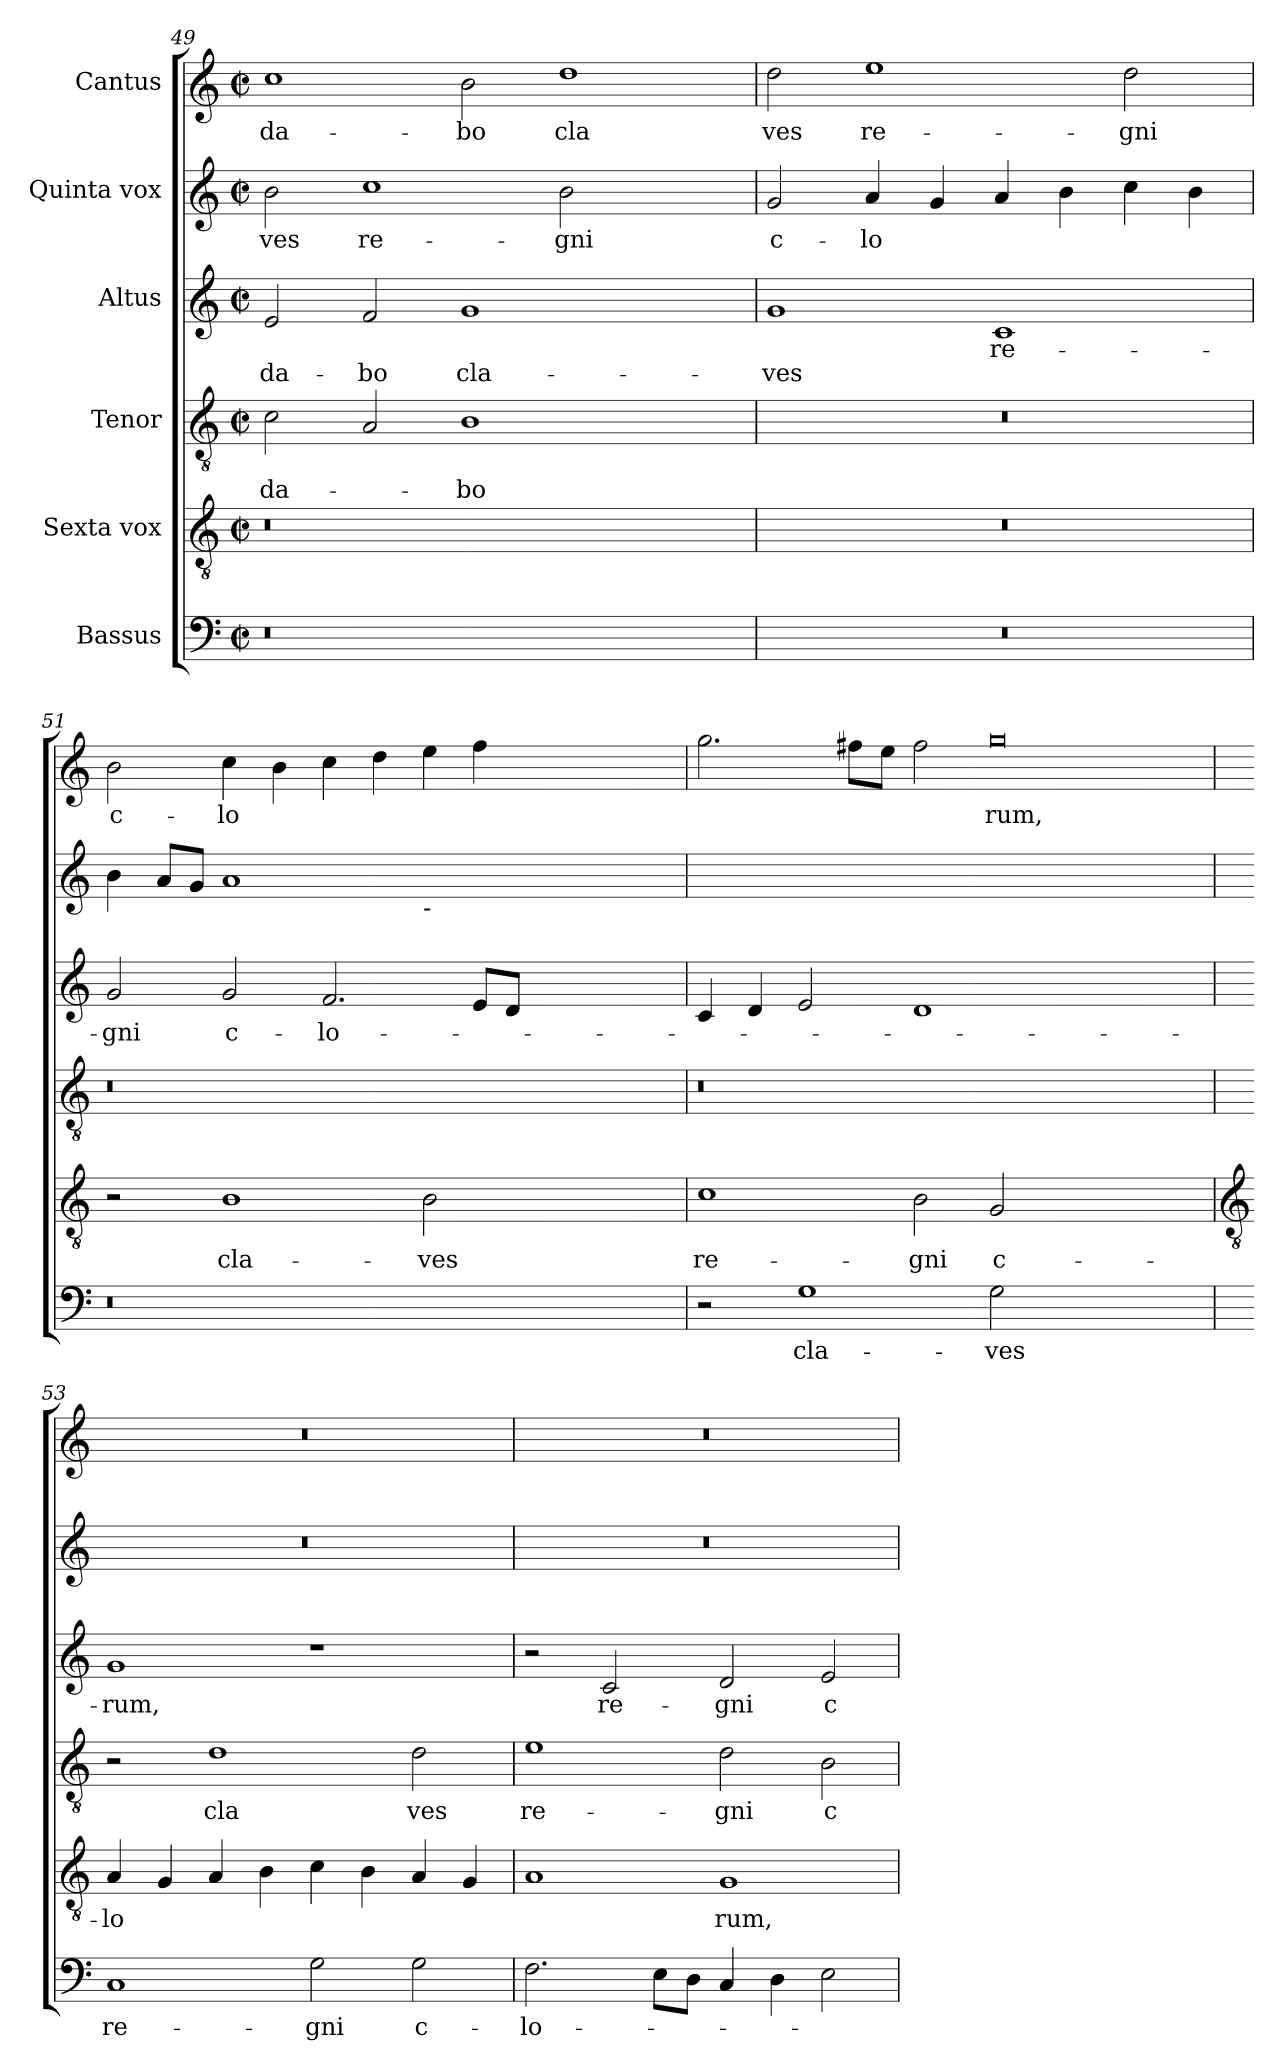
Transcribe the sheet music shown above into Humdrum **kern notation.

**kern	**text	**kern	**text	**kern	**text	**text	**kern	**text	**text	**kern	**text	**kern	**text
*part6	*part6	*part5	*part5	*part4	*part4	*part4	*part3	*part3	*part3	*part2	*part2	*part1	*part1
*staff6	*staff6	*staff5	*staff5	*staff4	*staff4	*staff4	*staff3	*staff3	*staff3	*staff2	*staff2	*staff1	*staff1
*I"Bassus	*	*I"Sexta vox	*	*I"Tenor	*	*	*I"Altus	*	*	*I"Quinta vox	*	*I"Cantus	*
!!LO:LB:g=z
*clefF4	*	*clefGv2	*	*clefGv2	*	*	*clefG2	*	*	*clefG2	*	*clefG2	*
*k[]	*	*k[]	*	*k[]	*	*	*k[]	*	*	*k[]	*	*k[]	*
*C:	*	*C:	*	*C:	*	*	*C:	*	*	*C:	*	*C:	*
*M4/2	*	*M4/2	*	*M4/2	*	*	*M4/2	*	*	*M4/2	*	*M4/2	*
*met(c|)	*	*met(c|)	*	*met(c|)	*	*	*met(c|)	*	*	*met(c|)	*	*met(c|)	*
=49	=49	=49	=49	=49	=49	=49	=49	=49	=49	=49	=49	=49	=49
!	!	!	!	!	!	!LO:LY:b	!	!	!LO:LY:b	!	!LO:LY:b	!	!LO:LY:b
0r	.	0r	.	2c	.	da-	2e	.	da-	2b	ves	1cc	da-
!	!	!	!	!	!	!	!	!	!LO:LY:b	!	!LO:LY:b	!	!
.	.	.	.	2A	.	.	2f	.	-bo	1cc	re-	.	.
!	!	!	!	!	!	!LO:LY:b	!	!	!LO:LY:b	!	!	!	!LO:LY:b
.	.	.	.	1B	.	-bo	1g	.	cla-	.	.	2b	-bo
!	!	!	!	!	!	!	!	!	!	!	!LO:LY:b	!	!LO:LY:b
.	.	.	.	.	.	.	.	.	.	2b	-gni	1dd	cla
2ryy	.	2ryy	.	2ryy	.	.	2ryy	.	.	2ryy	.	.	.
=50	=50	=50	=50	=50	=50	=50	=50	=50	=50	=50	=50	=50	=50
!	!	!	!	!	!	!	!	!	!LO:LY:b	!	!LO:LY:b	!	!LO:LY:b
0r	.	0r	.	0r	.	.	1g	.	-ves	2g	c-	2dd	ves
!	!	!	!	!	!	!	!	!	!	!	!LO:LY:b	!	!LO:LY:b
.	.	.	.	.	.	.	.	.	.	4a	-lo	1ee	re-
.	.	.	.	.	.	.	.	.	.	4g	.	.	.
!	!	!	!	!	!	!	!	!LO:LY:b	!	!	!	!	!
.	.	.	.	.	.	.	1c	re-	.	4a	.	.	.
.	.	.	.	.	.	.	.	.	.	4b	.	.	.
!	!	!	!	!	!	!	!	!	!	!	!	!	!LO:LY:b
.	.	.	.	.	.	.	.	.	.	4cc	.	2dd	-gni
.	.	.	.	.	.	.	.	.	.	4b	.	.	.
=51	=51	=51	=51	=51	=51	=51	=51	=51	=51	=51	=51	=51	=51
!	!	!	!	!	!	!	!	!LO:LY:b	!	!	!	!	!LO:LY:b
0r	.	2r	.	0r	.	.	2g	-gni	.	4b	.	2b	c-
.	.	.	.	.	.	.	.	.	.	8aL	.	.	.
.	.	.	.	.	.	.	.	.	.	8gJ	.	.	.
!	!	!	!LO:LY:b	!	!	!	!	!LO:LY:b	!	!	!	!	!LO:LY:b
.	.	1B	cla-	.	.	.	2g	c-	.	1a	.	4cc	-lo
.	.	.	.	.	.	.	.	.	.	.	.	4b	.
!	!	!	!	!	!	!	!	!LO:LY:b	!	!	!	!	!
.	.	.	.	.	.	.	2.f	-lo-	.	.	.	4cc	.
.	.	.	.	.	.	.	.	.	.	.	.	4dd	.
!	!	!	!	!	!	!	!	!	!	!LO:TX:b:t=-	!	!	!
!	!	!	!LO:LY:b	!	!	!	!	!	!	!	!LO:LY:b	!	!
.	.	2B	-ves	.	.	.	.	.	.	[0gyy	rum,	4ee	.
.	.	.	.	.	.	.	8eL	.	.	.	.	4ff	.
.	.	.	.	.	.	.	8dJ	.	.	.	.	.	.
1.ryy	.	1.ryy	.	1.ryy	.	.	1.ryy	.	.	.	.	1.ryy	.
=52	=52	=52	=52	=52	=52	=52	=52	=52	=52	=52	=52	=52	=52
!	!	!	!LO:LY:b	!	!	!	!	!	!	!	!	!	!
2r	.	1c	re-	0r	.	.	4c	.	.	1.gyy_	.	2.gg	.
.	.	.	.	.	.	.	4d	.	.	.	.	.	.
!	!LO:LY:b	!	!	!	!	!	!	!	!	!	!	!	!
1G	cla-	.	.	.	.	.	2e	.	.	.	.	.	.
.	.	.	.	.	.	.	.	.	.	.	.	8ff#L	.
.	.	.	.	.	.	.	.	.	.	.	.	8eeJ	.
!	!	!	!LO:LY:b	!	!	!	!	!	!	!	!	!	!
.	.	2B	-gni	.	.	.	1d	.	.	.	.	2ff#	.
!	!LO:LY:b	!	!LO:LY:b	!	!	!	!	!	!	!	!	!	!LO:LY:b
2G	-ves	2G	c-	.	.	.	.	.	.	2gyy]	.	0gg	rum,
1.ryy	.	1.ryy	.	1.ryy	.	.	1.ryy	.	.	1.ryy	.	.	.
!!LO:LB:g=z
=53	=53	=53	=53	=53	=53	=53	=53	=53	=53	=53	=53	=53	=53
*	*	*clefGv2	*	*	*	*	*	*	*	*	*	*	*
!	!LO:LY:b	!	!LO:LY:b	!	!	!	!	!LO:LY:b	!	!	!	!	!
1C	re-	4A	-lo	2r	.	.	1g	-rum,	.	0r	.	0r	.
.	.	4G	.	.	.	.	.	.	.	.	.	.	.
!	!	!	!	!	!LO:LY:b	!	!	!	!	!	!	!	!
.	.	4A	.	1d	cla	.	.	.	.	.	.	.	.
.	.	4B	.	.	.	.	.	.	.	.	.	.	.
!	!LO:LY:b	!	!	!	!	!	!	!	!	!	!	!	!
2G	-gni	4c	.	.	.	.	1r	.	.	.	.	.	.
.	.	4B	.	.	.	.	.	.	.	.	.	.	.
!	!LO:LY:b	!	!	!	!LO:LY:b	!	!	!	!	!	!	!	!
2G	c-	4A	.	2d	ves	.	.	.	.	.	.	.	.
.	.	4G	.	.	.	.	.	.	.	.	.	.	.
!!LO:LB:g=z
=54	=54	=54	=54	=54	=54	=54	=54	=54	=54	=54	=54	=54	=54
!	!LO:LY:b	!	!	!	!LO:LY:b	!	!	!	!	!	!	!	!
2.F	-lo-	1A	.	1e	re-	.	2r	.	.	0r	.	0r	.
!	!	!	!	!	!	!	!	!LO:LY:b	!	!	!	!	!
.	.	.	.	.	.	.	2c	re-	.	.	.	.	.
8EL	.	.	.	.	.	.	.	.	.	.	.	.	.
8DJ	.	.	.	.	.	.	.	.	.	.	.	.	.
!	!	!	!LO:LY:b	!	!LO:LY:b	!	!	!LO:LY:b	!	!	!	!	!
4C	.	1G	rum,	2d	-gni	.	2d	-gni	.	.	.	.	.
4D	.	.	.	.	.	.	.	.	.	.	.	.	.
!	!	!	!	!	!LO:LY:b	!	!	!LO:LY:b	!	!	!	!	!
2E	.	.	.	2B	c-	.	2e	c-	.	.	.	.	.
=	=	=	=	=	=	=	=	=	=	=	=	=	=
*-	*-	*-	*-	*-	*-	*-	*-	*-	*-	*-	*-	*-	*-
